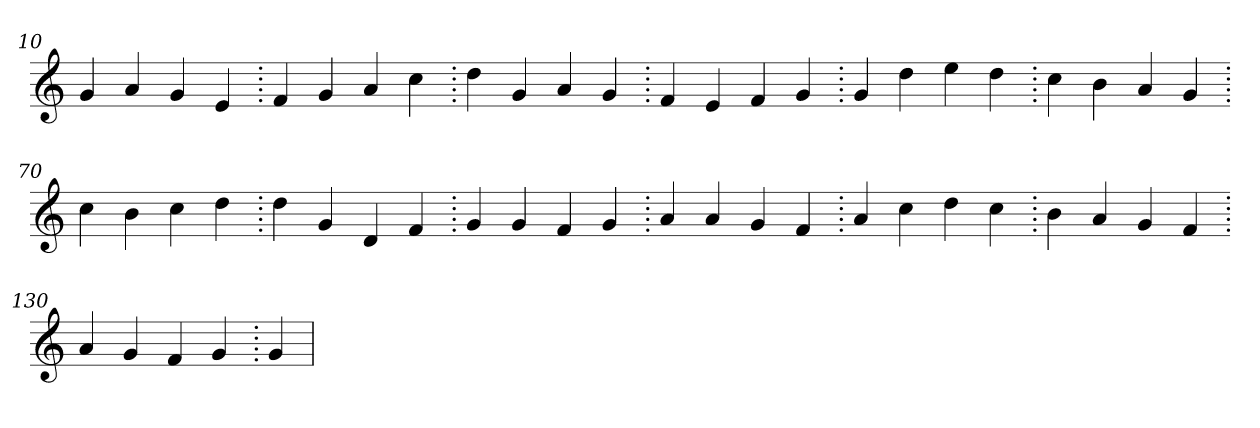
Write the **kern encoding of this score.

**kern
*part1
*staff1
*clefG2
=10.
4g
4a
4g
4e
=20.
4f
4g
4a
4cc
=30.
4dd
4g
4a
4g
=40.
4f
4e
4f
4g
=50.
4g
4dd
4ee
4dd
=60.
4cc
4b
4a
4g
=70.
4cc
4b
4cc
4dd
=80.
4dd
4g
4d
4f
=90.
4g
4g
4f
4g
=100.
4a
4a
4g
4f
=110.
4a
4cc
4dd
4cc
=120.
4b
4a
4g
4f
=130.
4a
4g
4f
4g
=140.
4g
=
*-
